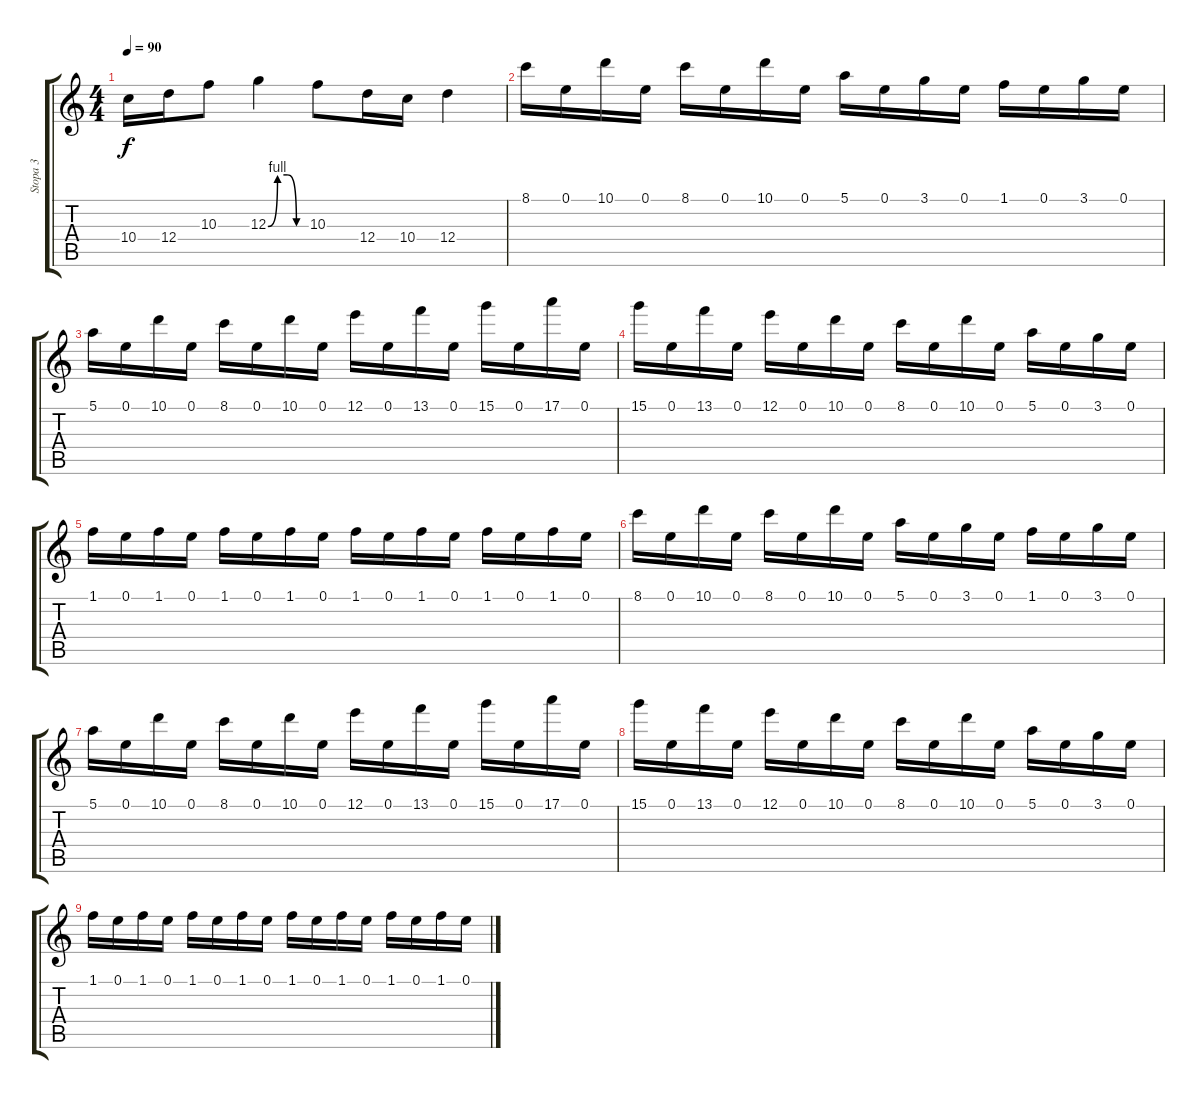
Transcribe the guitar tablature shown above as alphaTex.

\track ("Stopa 3" "Stopa 3") {instrument distortionguitar}
\staff {score tabs}
\tuning (E4 B3 G3 D3 A2 D2) {hide}
\ts (4 4)
\tempo 90
\clef g2
\ks c
10.4.16{dy f} 12.4.16 10.3.8 12.3{be (custom 0 0 15 4 30 4 45 0 60 0)}.4 10.3.8 12.4.16 10.4.16 12.4.4 |
8.1.16 0.1.16 10.1.16 0.1.16 8.1.16 0.1.16 10.1.16 0.1.16 5.1.16 0.1.16 3.1.16 0.1.16 1.1.16 0.1.16 3.1.16 0.1.16 |
5.1.16 0.1.16 10.1.16 0.1.16 8.1.16 0.1.16 10.1.16 0.1.16 12.1.16 0.1.16 13.1.16 0.1.16 15.1.16 0.1.16 17.1.16 0.1.16 |
15.1.16 0.1.16 13.1.16 0.1.16 12.1.16 0.1.16 10.1.16 0.1.16 8.1.16 0.1.16 10.1.16 0.1.16 5.1.16 0.1.16 3.1.16 0.1.16 |
1.1.16 0.1.16 1.1.16 0.1.16 1.1.16 0.1.16 1.1.16 0.1.16 1.1.16 0.1.16 1.1.16 0.1.16 1.1.16 0.1.16 1.1.16 0.1.16 |
8.1.16 0.1.16 10.1.16 0.1.16 8.1.16 0.1.16 10.1.16 0.1.16 5.1.16 0.1.16 3.1.16 0.1.16 1.1.16 0.1.16 3.1.16 0.1.16 |
5.1.16 0.1.16 10.1.16 0.1.16 8.1.16 0.1.16 10.1.16 0.1.16 12.1.16 0.1.16 13.1.16 0.1.16 15.1.16 0.1.16 17.1.16 0.1.16 |
15.1.16 0.1.16 13.1.16 0.1.16 12.1.16 0.1.16 10.1.16 0.1.16 8.1.16 0.1.16 10.1.16 0.1.16 5.1.16 0.1.16 3.1.16 0.1.16 |
1.1.16 0.1.16 1.1.16 0.1.16 1.1.16 0.1.16 1.1.16 0.1.16 1.1.16 0.1.16 1.1.16 0.1.16 1.1.16 0.1.16 1.1.16 0.1.16
